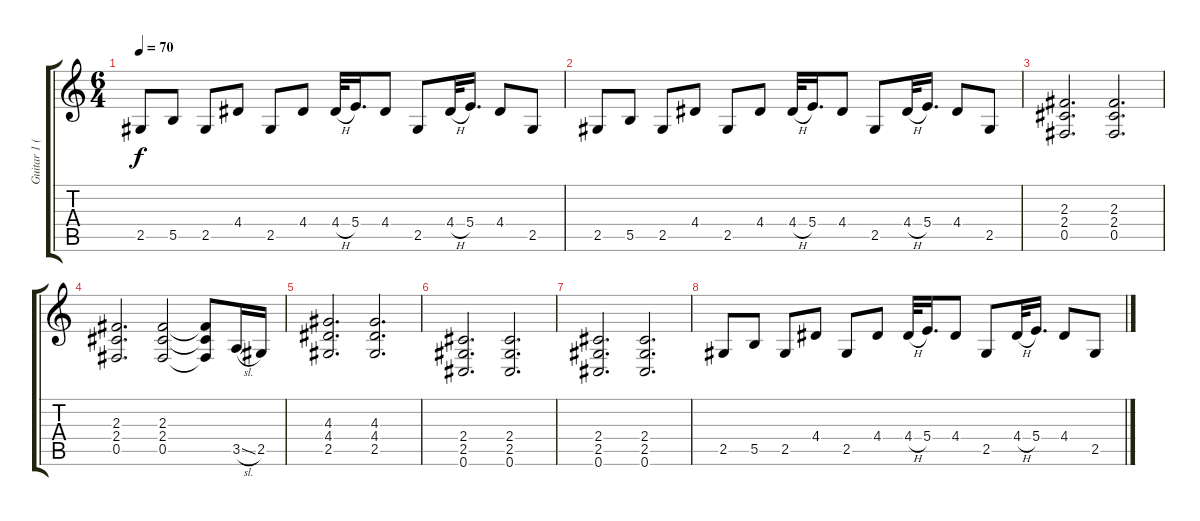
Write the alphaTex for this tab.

\track ("Guitar 1 (Distortion)" "Guitar 1 (") {instrument distortionguitar}
\staff {score tabs}
\tuning (Db4 Ab3 E3 B2 Gb2 Db2) {hide}
\ts (6 4)
\tempo 70
\clef g2
\ks c
2.5.8{dy f} 5.5.8 2.5.8 4.4.8 2.5.8 4.4.8 4.4{h}.32 5.4.16{d} 4.4.8 2.5.8 4.4{h}.32 5.4.16{d} 4.4.8 2.5.8 |
2.5.8 5.5.8 2.5.8 4.4.8 2.5.8 4.4.8 4.4{h}.32 5.4.16{d} 4.4.8 2.5.8 4.4{h}.32 5.4.16{d} 4.4.8 2.5.8 |
(2.3 2.4 0.5).2{d} (2.3 2.4 0.5).2{d} |
(2.3 2.4 0.5).2{d} (2.3 2.4 0.5).2 (2.3{t} 2.4{t} 0.5{t}).8 3.5{sl}.16 2.5.16 |
(4.3 4.4 2.5).2{d} (4.3 4.4 2.5).2{d} |
(2.4 2.5 0.6).2{d} (2.4 2.5 0.6).2{d} |
(2.4 2.5 0.6).2{d} (2.4 2.5 0.6).2{d} |
2.5.8 5.5.8 2.5.8 4.4.8 2.5.8 4.4.8 4.4{h}.32 5.4.16{d} 4.4.8 2.5.8 4.4{h}.32 5.4.16{d} 4.4.8 2.5.8
